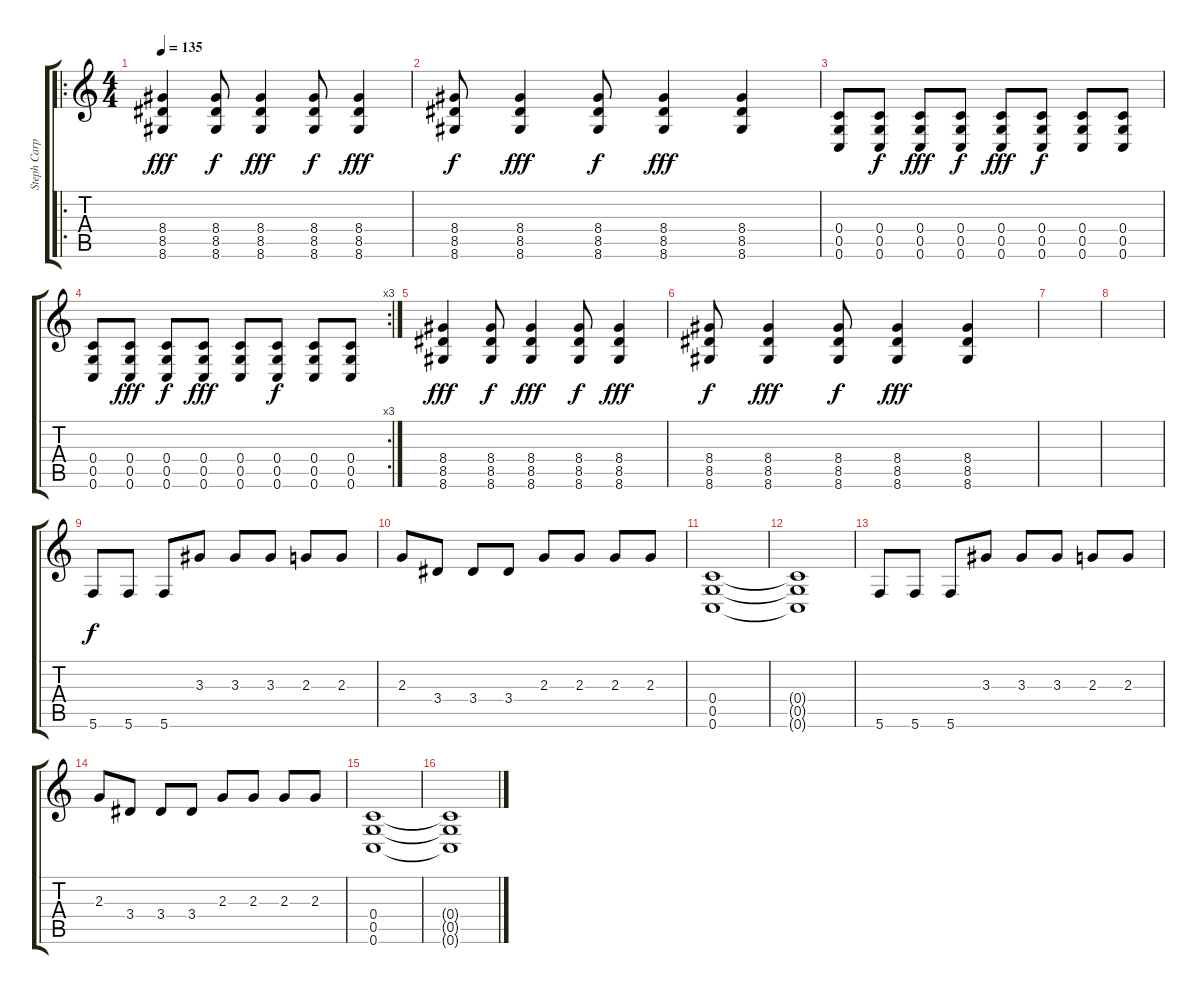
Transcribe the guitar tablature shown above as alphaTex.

\track ("Steph Carpenter" "Steph Carp") {instrument overdrivenguitar}
\staff {score tabs}
\tuning (D4 A3 F3 C3 G2 C2) {hide}
\ro
\ts (4 4)
\tempo 135
\clef g2
\ks c
(8.4 8.5 8.6).4{dy fff} (8.4 8.5 8.6).8{dy f} (8.4 8.5 8.6).4{dy fff} (8.4 8.5 8.6).8{dy f} (8.4 8.5 8.6).4{dy fff} |
(8.4 8.5 8.6).8{dy f} (8.4 8.5 8.6).4{dy fff} (8.4 8.5 8.6).8{dy f} (8.4 8.5 8.6).4{dy fff} (8.4 8.5 8.6).4 |
(0.4 0.5 0.6).8 (0.4 0.5 0.6).8{dy f} (0.4 0.5 0.6).8{dy fff} (0.4 0.5 0.6).8{dy f} (0.4 0.5 0.6).8{dy fff} (0.4 0.5 0.6).8{dy f} (0.4 0.5 0.6).8 (0.4 0.5 0.6).8 |
\rc 3
(0.4 0.5 0.6).8 (0.4 0.5 0.6).8{dy fff} (0.4 0.5 0.6).8{dy f} (0.4 0.5 0.6).8{dy fff} (0.4 0.5 0.6).8 (0.4 0.5 0.6).8{dy f} (0.4 0.5 0.6).8 (0.4 0.5 0.6).8 |
(8.4 8.5 8.6).4{dy fff} (8.4 8.5 8.6).8{dy f} (8.4 8.5 8.6).4{dy fff} (8.4 8.5 8.6).8{dy f} (8.4 8.5 8.6).4{dy fff} |
(8.4 8.5 8.6).8{dy f} (8.4 8.5 8.6).4{dy fff} (8.4 8.5 8.6).8{dy f} (8.4 8.5 8.6).4{dy fff} (8.4 8.5 8.6).4 |
|
|
5.6.8{dy f volume 10} 5.6.8 5.6.8 3.3.8 3.3.8 3.3.8 2.3.8 2.3.8 |
2.3.8 3.4.8 3.4.8 3.4.8 2.3.8 2.3.8 2.3.8 2.3.8 |
(0.4 0.5 0.6).1 |
(0.4{t} 0.5{t} 0.6{t}).1 |
5.6.8 5.6.8 5.6.8 3.3.8 3.3.8 3.3.8 2.3.8 2.3.8 |
2.3.8 3.4.8 3.4.8 3.4.8 2.3.8 2.3.8 2.3.8 2.3.8 |
(0.4 0.5 0.6).1 |
(0.4{t} 0.5{t} 0.6{t}).1
